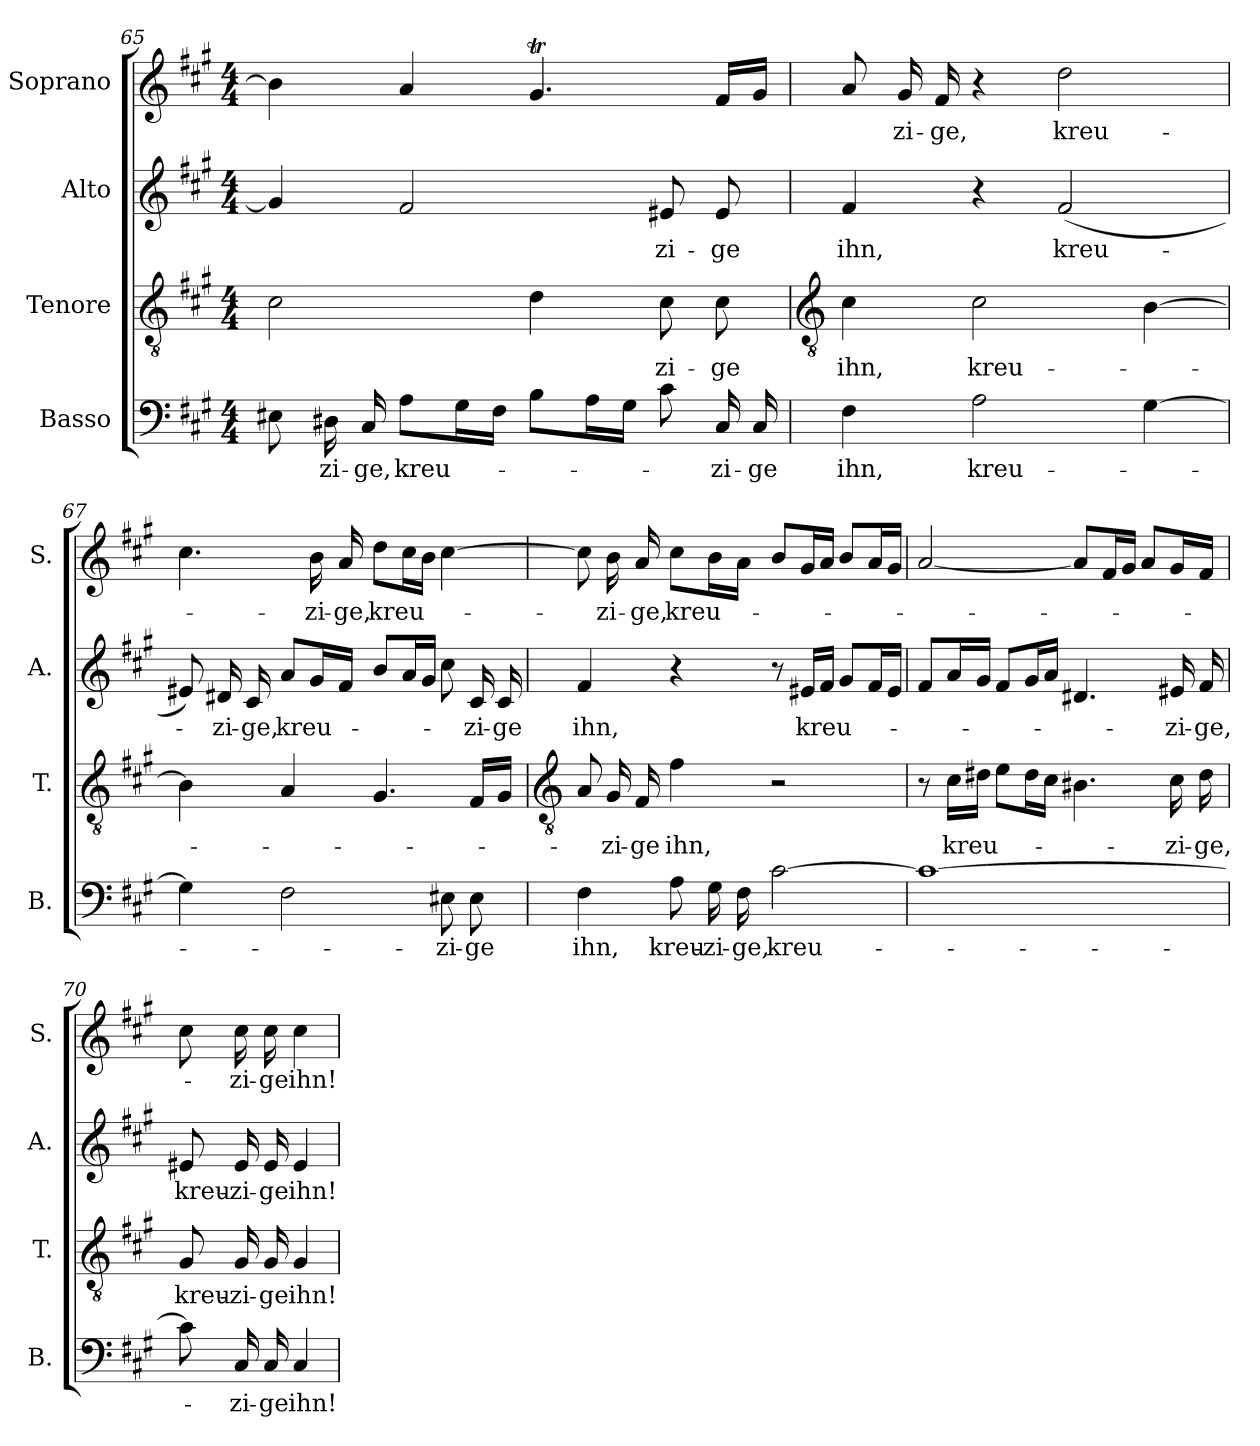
**kern	**text	**kern	**text	**kern	**text	**kern	**text
*part4	*part4	*part3	*part3	*part2	*part2	*part1	*part1
*staff4	*staff4	*staff3	*staff3	*staff2	*staff2	*staff1	*staff1
*I"Basso	*	*I"Tenore	*	*I"Alto	*	*I"Soprano	*
*I'B.	*	*I'T.	*	*I'A.	*	*I'S.	*
*clefF4	*	*clefGv2	*	*clefG2	*	*clefG2	*
*k[f#c#g#]	*	*k[f#c#g#]	*	*k[f#c#g#]	*	*k[f#c#g#]	*
*A:	*	*A:	*	*A:	*	*A:	*
*M4/4	*	*M4/4	*	*M4/4	*	*M4/4	*
=65	=65	=65	=65	=65	=65	=65	=65
8E#X	.	2c#	.	4g#]	.	4b]	.
!	!LO:LY:b	!	!	!	!	!	!
16D#X	-zi-	.	.	.	.	.	.
!	!LO:LY:b	!	!	!	!	!	!
16C#	-ge,	.	.	.	.	.	.
!	!LO:LY:b	!	!	!	!	!	!
8AL	kreu-	.	.	2f#	.	4a	.
16G#L	.	.	.	.	.	.	.
16F#JJ	.	.	.	.	.	.	.
8BL	.	4d	.	.	.	4.g#t	.
16AL	.	.	.	.	.	.	.
16G#JJ	.	.	.	.	.	.	.
!	!	!	!LO:LY:b	!	!LO:LY:b	!	!
8c#	.	8c#	-zi-	8e#X	-zi-	.	.
!	!LO:LY:b	!	!LO:LY:b	!	!LO:LY:b	!	!
16C#	-zi-	8c#	-ge	8e#	-ge	16f#LL	.
!	!LO:LY:b	!	!	!	!	!	!
16C#	-ge	.	.	.	.	16g#JJ	.
!!LO:LB:g=z
=66	=66	=66	=66	=66	=66	=66	=66
*	*	*clefGv2	*	*	*	*	*
!	!LO:LY:b	!	!LO:LY:b	!	!LO:LY:b	!	!
4F#	ihn,	4c#	ihn,	4f#	ihn,	8a	.
!	!	!	!	!	!	!	!LO:LY:b
.	.	.	.	.	.	16g#	-zi-
!	!	!	!	!	!	!	!LO:LY:b
.	.	.	.	.	.	16f#	-ge,
!	!LO:LY:b	!	!LO:LY:b	!	!	!	!
2A	kreu-	2c#	kreu-	4r	.	4r	.
!	!	!	!	!	!LO:LY:b	!	!LO:LY:b
.	.	.	.	(<2f#	kreu-	2dd	kreu-
[4G#	.	[4B	.	.	.	.	.
=67	=67	=67	=67	=67	=67	=67	=67
4G#]	.	4B]	.	8e#X)	.	4.cc#	.
!	!	!	!	!	!LO:LY:b	!	!
.	.	.	.	16d#X	-zi-	.	.
!	!	!	!	!	!LO:LY:b	!	!
.	.	.	.	16c#	-ge,	.	.
!	!	!	!	!	!LO:LY:b	!	!
2F#	.	4A	.	8aL	kreu-	.	.
!	!	!	!	!	!	!	!LO:LY:b
.	.	.	.	16g#L	.	16b	-zi-
!	!	!	!	!	!	!	!LO:LY:b
.	.	.	.	16f#JJ	.	16a	-ge,
!	!	!	!	!	!	!	!LO:LY:b
.	.	4.G#	.	8bL	.	8ddL	kreu-
.	.	.	.	16aL	.	16cc#L	.
.	.	.	.	16g#JJ	.	16bJJ	.
!	!LO:LY:b	!	!	!	!	!	!
8E#X	-zi-	.	.	8cc#	.	[4cc#	.
!	!LO:LY:b	!	!	!	!LO:LY:b	!	!
8E#	-ge	16F#LL	.	16c#	-zi-	.	.
!	!	!	!	!	!LO:LY:b	!	!
.	.	16G#JJ	.	16c#	-ge	.	.
!!LO:LB:g=z
=68	=68	=68	=68	=68	=68	=68	=68
*	*	*clefGv2	*	*	*	*	*
!	!LO:LY:b	!	!	!	!LO:LY:b	!	!
4F#	ihn,	8A	.	4f#	ihn,	8cc#]	.
!	!	!	!LO:LY:b	!	!	!	!LO:LY:b
.	.	16G#	-zi-	.	.	16b	-zi-
!	!	!	!LO:LY:b	!	!	!	!LO:LY:b
.	.	16F#	-ge	.	.	16a	-ge,
!	!LO:LY:b	!	!LO:LY:b	!	!	!	!LO:LY:b
8A	kreu-	4f#	ihn,	4r	.	8cc#L	kreu-
!	!LO:LY:b	!	!	!	!	!	!
16G#	-zi-	.	.	.	.	16bL	.
!	!LO:LY:b	!	!	!	!	!	!
16F#	-ge,	.	.	.	.	16aJJ	.
!	!LO:LY:b	!	!	!	!	!	!
[2c#	kreu-	2r	.	8r	.	8bL	.
!	!	!	!	!	!LO:LY:b	!	!
.	.	.	.	16e#XLL	kreu-	16g#L	.
.	.	.	.	16f#JJ	.	16aJJ	.
.	.	.	.	8g#L	.	8bL	.
.	.	.	.	16f#L	.	16aL	.
.	.	.	.	16e#JJ	.	16g#JJ	.
=69	=69	=69	=69	=69	=69	=69	=69
1c#_	.	8r	.	8f#L	.	[2a	.
!	!	!	!LO:LY:b	!	!	!	!
.	.	16c#LL	kreu-	16aL	.	.	.
.	.	16d#XJJ	.	16g#JJ	.	.	.
.	.	8eL	.	8f#L	.	.	.
.	.	16d#L	.	16g#L	.	.	.
.	.	16c#JJ	.	16aJJ	.	.	.
.	.	4.B#X	.	4.d#X	.	8aL]	.
.	.	.	.	.	.	16f#L	.
.	.	.	.	.	.	16g#JJ	.
.	.	.	.	.	.	8aL	.
!	!	!	!LO:LY:b	!	!LO:LY:b	!	!
.	.	16c#	-zi-	16e#X	-zi-	16g#L	.
!	!	!	!LO:LY:b	!	!LO:LY:b	!	!
.	.	16d#	-ge,	16f#	-ge,	16f#JJ	.
=70	=70	=70	=70	=70	=70	=70	=70
!	!	!	!LO:LY:b	!	!LO:LY:b	!	!
8c#]	.	8G#	kreu-	8e#X	kreu-	8cc#	.
!	!LO:LY:b	!	!LO:LY:b	!	!LO:LY:b	!	!LO:LY:b
16C#	-zi-	16G#	-zi-	16e#	-zi-	16cc#	-zi-
!	!LO:LY:b	!	!LO:LY:b	!	!LO:LY:b	!	!LO:LY:b
16C#	-ge	16G#	-ge	16e#	-ge	16cc#	-ge
!	!LO:LY:b	!	!LO:LY:b	!	!LO:LY:b	!	!LO:LY:b
4C#	ihn!	4G#	ihn!	4e#	ihn!	4cc#	ihn!
=	=	=	=	=	=	=	=
*-	*-	*-	*-	*-	*-	*-	*-
